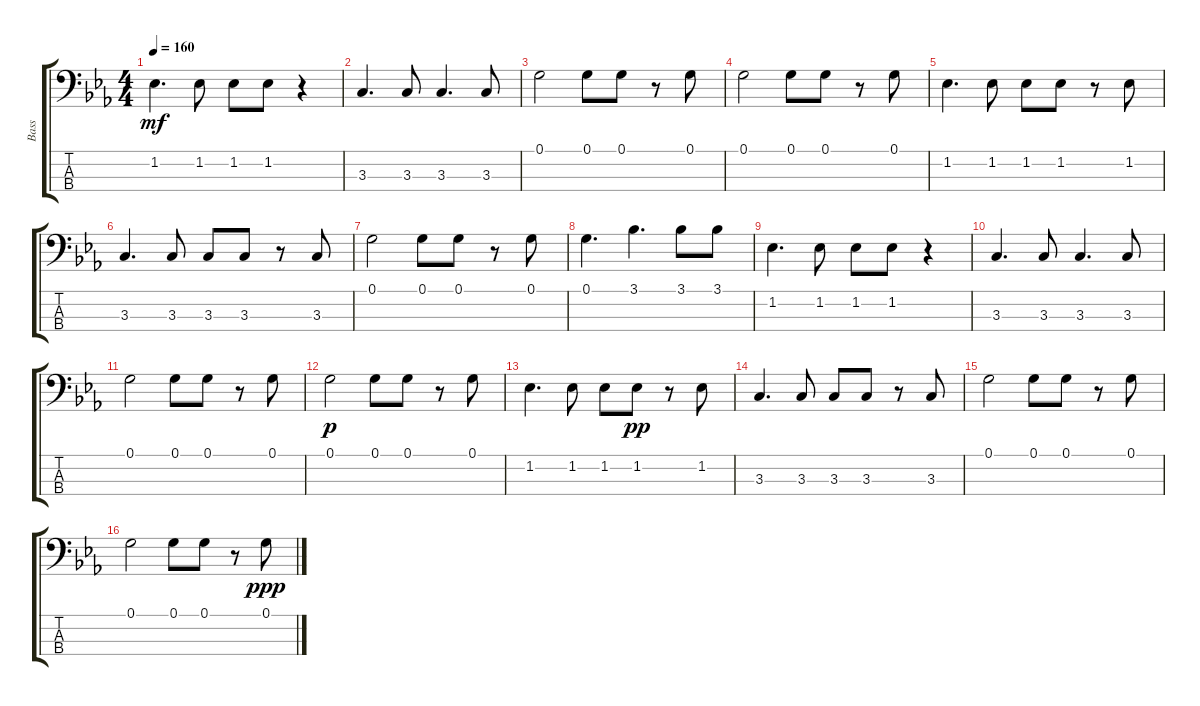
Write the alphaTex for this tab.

\track ("Bass" "Bass") {instrument electricbassfinger}
\staff {score tabs}
\tuning (G2 D2 A1 E1) {hide}
\ts (4 4)
\tempo 160
\clef f4
\ks eb
1.2.4{d dy mf} 1.2.8 1.2.8 1.2.8 r.4 |
3.3.4{d} 3.3.8 3.3.4{d} 3.3.8 |
0.1.2 0.1.8 0.1.8 r.8 0.1.8 |
0.1.2 0.1.8 0.1.8 r.8 0.1.8 |
1.2.4{d} 1.2.8 1.2.8 1.2.8 r.8 1.2.8 |
3.3.4{d} 3.3.8 3.3.8 3.3.8 r.8 3.3.8 |
0.1.2 0.1.8 0.1.8 r.8 0.1.8 |
0.1.4{d} 3.1.4{d} 3.1.8 3.1.8 |
1.2.4{d} 1.2.8 1.2.8 1.2.8 r.4 |
3.3.4{d} 3.3.8 3.3.4{d} 3.3.8 |
0.1.2 0.1.8 0.1.8 r.8 0.1.8 |
0.1.2{dy p} 0.1.8 0.1.8 r.8 0.1.8 |
1.2.4{d} 1.2.8 1.2.8 1.2.8{dy pp} r.8 1.2.8 |
3.3.4{d} 3.3.8 3.3.8 3.3.8 r.8 3.3.8 |
0.1.2 0.1.8 0.1.8 r.8 0.1.8 |
0.1.2 0.1.8 0.1.8 r.8 0.1.8{dy ppp}
